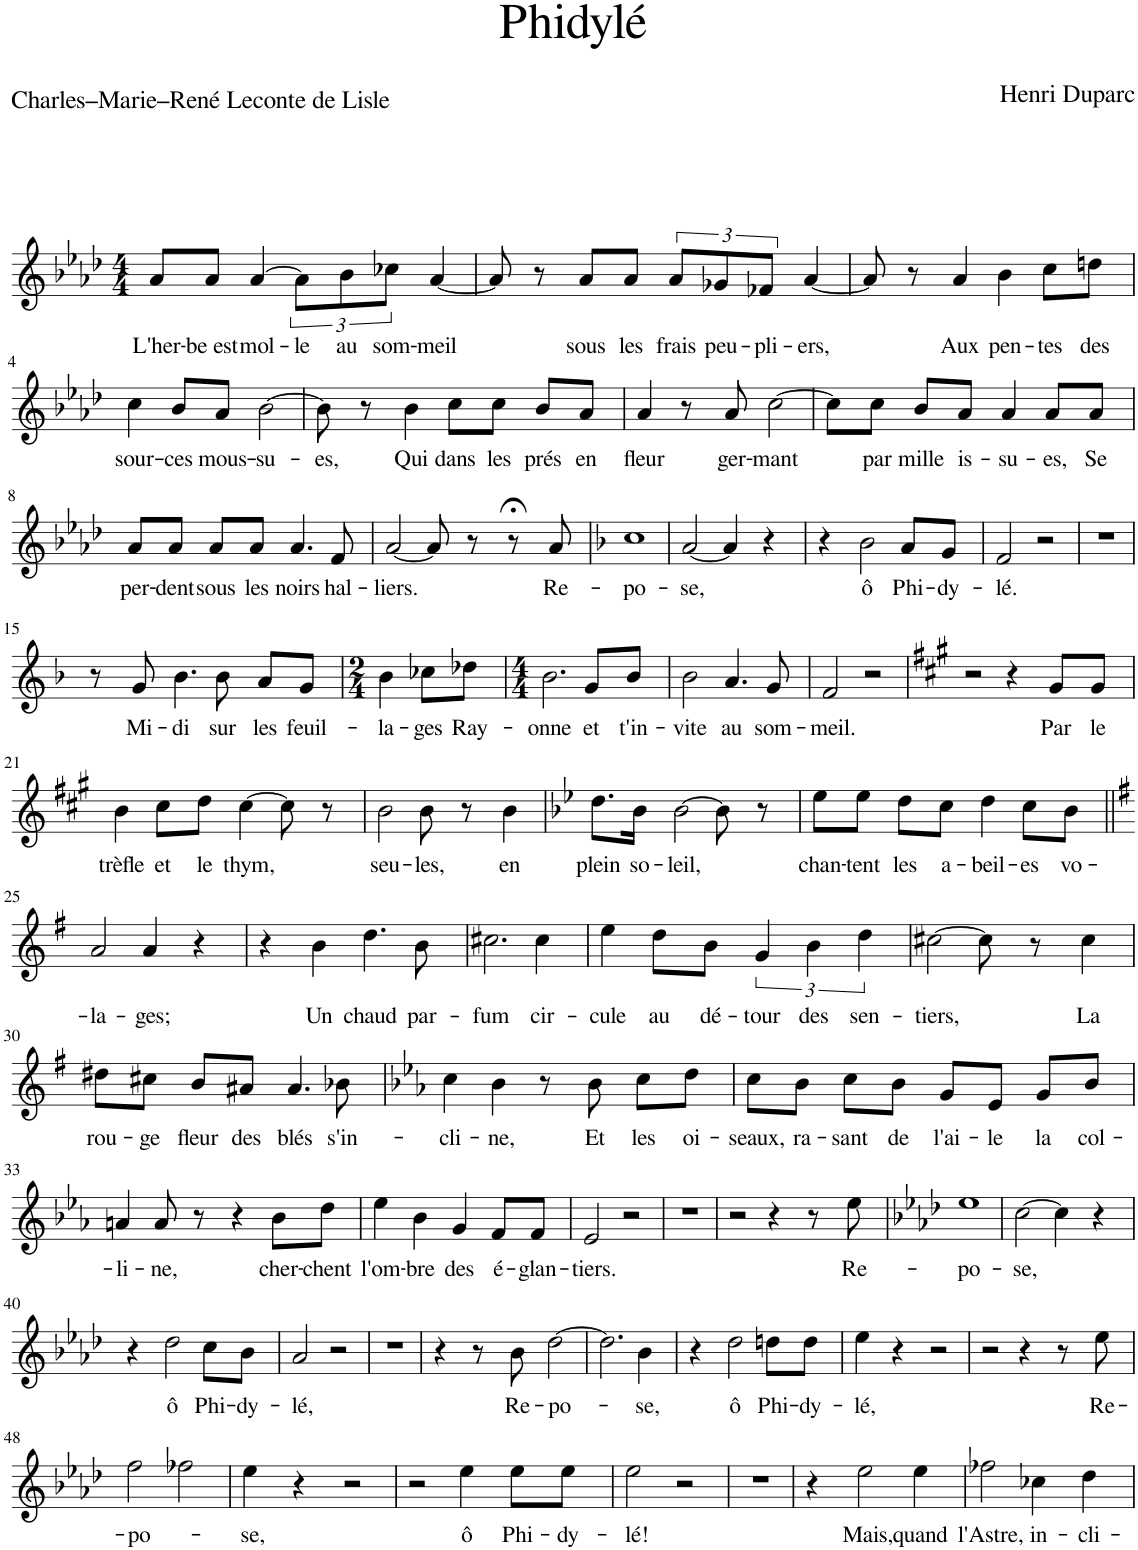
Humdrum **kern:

**kern	**text
*part1	*part1
*staff1	*staff1
*I"Piano	*
*I'Pno	*
*clefG2	*
*k[b-e-a-d-]	*
*M4/4	*
=1	=1
!	!LO:LY:b
8a-/L	L'her-
!	!LO:LY:b
8a-/J	-be est
!	!LO:LY:b
[4a-/	mol-
!	!LO:LY:b
12a-\L]	-le
!	!LO:LY:b
12b-\	au
!	!LO:LY:b
12cc-X\J	som-
!	!LO:LY:b
[4a-/	-meil
=2	=2
8a-/]	.
8r	.
!	!LO:LY:b
8a-/L	sous
!	!LO:LY:b
8a-/J	les
!	!LO:LY:b
12a-/L	frais
!	!LO:LY:b
12g-X/	peu-
!	!LO:LY:b
12f-X/J	-pli-
!	!LO:LY:b
[4a-/	-ers,
=3	=3
8a-/]	.
8r	.
!	!LO:LY:b
4a-/	Aux
!	!LO:LY:b
4b-\	pen-
!	!LO:LY:b
8cc\L	-tes
!	!LO:LY:b
8ddn\J	des
!!LO:LB:g=z
=4	=4
!	!LO:LY:b
4cc\	sour-
!	!LO:LY:b
8b-/L	-ces
!	!LO:LY:b
8a-/J	mous-
!	!LO:LY:b
[2b-\	-su-
=5	=5
!	!LO:LY:b
8b-\]	-es,
8r	.
!	!LO:LY:b
4b-\	Qui
!	!LO:LY:b
8cc\L	dans
!	!LO:LY:b
8cc\J	les
!	!LO:LY:b
8b-/L	prés
!	!LO:LY:b
8a-/J	en
=6	=6
!	!LO:LY:b
4a-/	fleur
8r	.
!	!LO:LY:b
8a-/	ger-
!	!LO:LY:b
[2cc\	-mant
=7	=7
8cc\L]	.
!	!LO:LY:b
8cc\J	par
!	!LO:LY:b
8b-/L	mille
!	!LO:LY:b
8a-/J	is-
!	!LO:LY:b
4a-/	-su-
!	!LO:LY:b
8a-/L	-es,
!	!LO:LY:b
8a-/J	Se
!!LO:LB:g=z
=8	=8
!	!LO:LY:b
8a-/L	per-
!	!LO:LY:b
8a-/J	-dent
!	!LO:LY:b
8a-/L	sous
!	!LO:LY:b
8a-/J	les
!	!LO:LY:b
4.a-/	noirs
!	!LO:LY:b
8f/	hal-
=9	=9
!	!LO:LY:b
[2a-/	-liers.
8a-/]	.
8r	.
8r;<	.
!	!LO:LY:b
8a-/	Re-
=10	=10
*k[b-]	*
!	!LO:LY:b
1cc	-po-
=11	=11
!	!LO:LY:b
[2a/	-se,
4a/]	.
4r	.
=12	=12
4r	.
!	!LO:LY:b
2b-\	ô
!	!LO:LY:b
8a/L	Phi-
!	!LO:LY:b
8g/J	-dy-
=13	=13
!	!LO:LY:b
2f/	-lé.
2r	.
=14	=14
1r	.
!!LO:LB:g=z
=15	=15
8r	.
!	!LO:LY:b
8g/	Mi-
!	!LO:LY:b
4.b-\	-di
!	!LO:LY:b
8b-\	sur
!	!LO:LY:b
8a/L	les
!	!LO:LY:b
8g/J	feuil-
=16	=16
*M2/4	*
!	!LO:LY:b
4b-\	-la-
!	!LO:LY:b
8cc-X\L	-ges
!	!LO:LY:b
8dd-X\J	Ray-
=17	=17
*M4/4	*
!	!LO:LY:b
2.b-\	-onne
!	!LO:LY:b
8g/L	et
!	!LO:LY:b
8b-/J	t'in-
=18	=18
!	!LO:LY:b
2b-\	-vite
!	!LO:LY:b
4.a/	au
!	!LO:LY:b
8g/	som-
=19	=19
!	!LO:LY:b
2f/	-meil.
2r	.
=20	=20
*k[f#c#g#]	*
2r	.
4r	.
!	!LO:LY:b
8g#/L	Par
!	!LO:LY:b
8g#/J	le
!!LO:LB:g=z
=21	=21
!	!LO:LY:b
4b\	trèfle
!	!LO:LY:b
8cc#\L	et
!	!LO:LY:b
8dd\J	le
!	!LO:LY:b
[4cc#\	thym,
8cc#\]	.
8r	.
=22	=22
!	!LO:LY:b
2b\	seu-
!	!LO:LY:b
8b\	-les,
8r	.
!	!LO:LY:b
4b\	en
=23	=23
*k[b-e-]	*
!	!LO:LY:b
8.dd\L	plein
!	!LO:LY:b
16b-\Jk	so-
!	!LO:LY:b
[2b-\	-leil,
8b-\]	.
8r	.
=24	=24
!	!LO:LY:b
8ee-\L	chan-
!	!LO:LY:b
8ee-\J	-tent
!	!LO:LY:b
8dd\L	les
!	!LO:LY:b
8cc\J	a-
!	!LO:LY:b
4dd\	-beil-
!	!LO:LY:b
8cc\L	-es
!	!LO:LY:b
8b-\J	vo-
!!LO:LB:g=z
=25||	=25||
*k[f#]	*
!	!LO:LY:b
2a/	-la-
!	!LO:LY:b
4a/	-ges;
4r	.
=26	=26
4r	.
!	!LO:LY:b
4b\	Un
!	!LO:LY:b
4.dd\	chaud
!	!LO:LY:b
8b\	par-
=27	=27
!	!LO:LY:b
2.cc#X\	-fum
!	!LO:LY:b
4cc#\	cir-
=28	=28
!	!LO:LY:b
4ee\	-cule
!	!LO:LY:b
8dd\L	au
!	!LO:LY:b
8b\J	dé-
!	!LO:LY:b
6g/	-tour
!	!LO:LY:b
6b\	des
!	!LO:LY:b
6dd\	sen-
=29	=29
!	!LO:LY:b
[2cc#X\	-tiers,
8cc#\]	.
8r	.
!	!LO:LY:b
4cc#\	La
!!LO:LB:g=z
=30	=30
!	!LO:LY:b
8dd#X\L	rou-
!	!LO:LY:b
8cc#X\J	-ge
!	!LO:LY:b
8b/L	fleur
!	!LO:LY:b
8a#X/J	des
!	!LO:LY:b
4.a#/	blés
!	!LO:LY:b
8b-X\	s'in-
=31	=31
*k[b-e-a-]	*
!	!LO:LY:b
4cc\	-cli-
!	!LO:LY:b
4b-\	-ne,
8r	.
!	!LO:LY:b
8b-\	Et
!	!LO:LY:b
8cc\L	les
!	!LO:LY:b
8dd\J	oi-
=32	=32
!	!LO:LY:b
8cc\L	-seaux,
!	!LO:LY:b
8b-\J	ra-
!	!LO:LY:b
8cc\L	-sant
!	!LO:LY:b
8b-\J	de
!	!LO:LY:b
8g/L	l'ai-
!	!LO:LY:b
8e-/J	-le
!	!LO:LY:b
8g/L	la
!	!LO:LY:b
8b-/J	col-
!!LO:LB:g=z
=33	=33
!	!LO:LY:b
4an/	-li-
!	!LO:LY:b
8a/	-ne,
8r	.
4r	.
!	!LO:LY:b
8b-\L	cher-
!	!LO:LY:b
8dd\J	-chent
=34	=34
!	!LO:LY:b
4ee-\	l'om-
!	!LO:LY:b
4b-\	-bre
!	!LO:LY:b
4g/	des
!	!LO:LY:b
8f/L	é-
!	!LO:LY:b
8f/J	-glan-
=35	=35
!	!LO:LY:b
2e-/	-tiers.
2r	.
=36	=36
1r	.
=37	=37
2r	.
4r	.
8r	.
!	!LO:LY:b
8ee-\	Re-
=38	=38
*k[b-e-a-d-]	*
!	!LO:LY:b
1ee-	-po-
=39	=39
!	!LO:LY:b
[2cc\	-se,
4cc\]	.
4r	.
!!LO:LB:g=z
=40	=40
4r	.
!	!LO:LY:b
2dd-\	ô
!	!LO:LY:b
8cc\L	Phi-
!	!LO:LY:b
8b-\J	-dy-
=41	=41
!	!LO:LY:b
2a-/	-lé,
2r	.
=42	=42
1r	.
=43	=43
4r	.
8r	.
!	!LO:LY:b
8b-\	Re-
!	!LO:LY:b
[2dd-\	-po-
=44	=44
2.dd-\]	.
!	!LO:LY:b
4b-\	-se,
=45	=45
4r	.
!	!LO:LY:b
2dd-\	ô
!	!LO:LY:b
8ddn\L	Phi-
!	!LO:LY:b
8dd\J	-dy-
=46	=46
!	!LO:LY:b
4ee-\	-lé,
4r	.
2r	.
=47	=47
2r	.
4r	.
8r	.
!	!LO:LY:b
8ee-\	Re-
!!LO:LB:g=z
=48	=48
!	!LO:LY:b
2ff\	-po-
2ff-X\	.
=49	=49
!	!LO:LY:b
4ee-\	-se,
4r	.
2r	.
=50	=50
2r	.
!	!LO:LY:b
4ee-\	ô
!	!LO:LY:b
8ee-\L	Phi-
!	!LO:LY:b
8ee-\J	-dy-
=51	=51
!	!LO:LY:b
2ee-\	-lé!
2r	.
=52	=52
1r	.
=53	=53
4r	.
!	!LO:LY:b
2ee-\	Mais,
!	!LO:LY:b
4ee-\	quand
=54	=54
!	!LO:LY:b
2ff-X\	l'Astre,
!	!LO:LY:b
4cc-X\	in-
!	!LO:LY:b
4dd-\	-cli-
=	=
*-	*-
